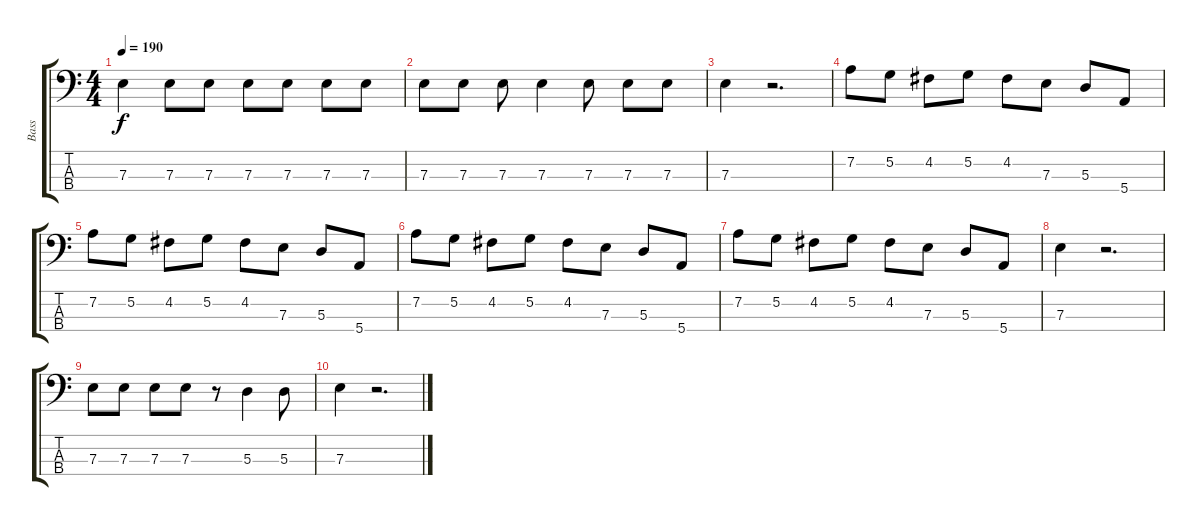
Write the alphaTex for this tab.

\track ("Bass" "Bass") {instrument electricbassfinger}
\staff {score tabs}
\tuning (G2 D2 A1 E1) {hide}
\ts (4 4)
\tempo 190
\clef f4
\ks c
7.3.4{dy f} 7.3.8 7.3.8 7.3.8 7.3.8 7.3.8 7.3.8 |
7.3.8 7.3.8 7.3.8 7.3.4 7.3.8 7.3.8 7.3.8 |
7.3.4 r.2{d} |
7.2.8 5.2.8 4.2.8 5.2.8 4.2.8 7.3.8 5.3.8 5.4.8 |
7.2.8 5.2.8 4.2.8 5.2.8 4.2.8 7.3.8 5.3.8 5.4.8 |
7.2.8 5.2.8 4.2.8 5.2.8 4.2.8 7.3.8 5.3.8 5.4.8 |
7.2.8 5.2.8 4.2.8 5.2.8 4.2.8 7.3.8 5.3.8 5.4.8 |
7.3.4 r.2{d} |
7.3.8 7.3.8 7.3.8 7.3.8 r.8 5.3.4 5.3.8 |
7.3.4 r.2{d}
